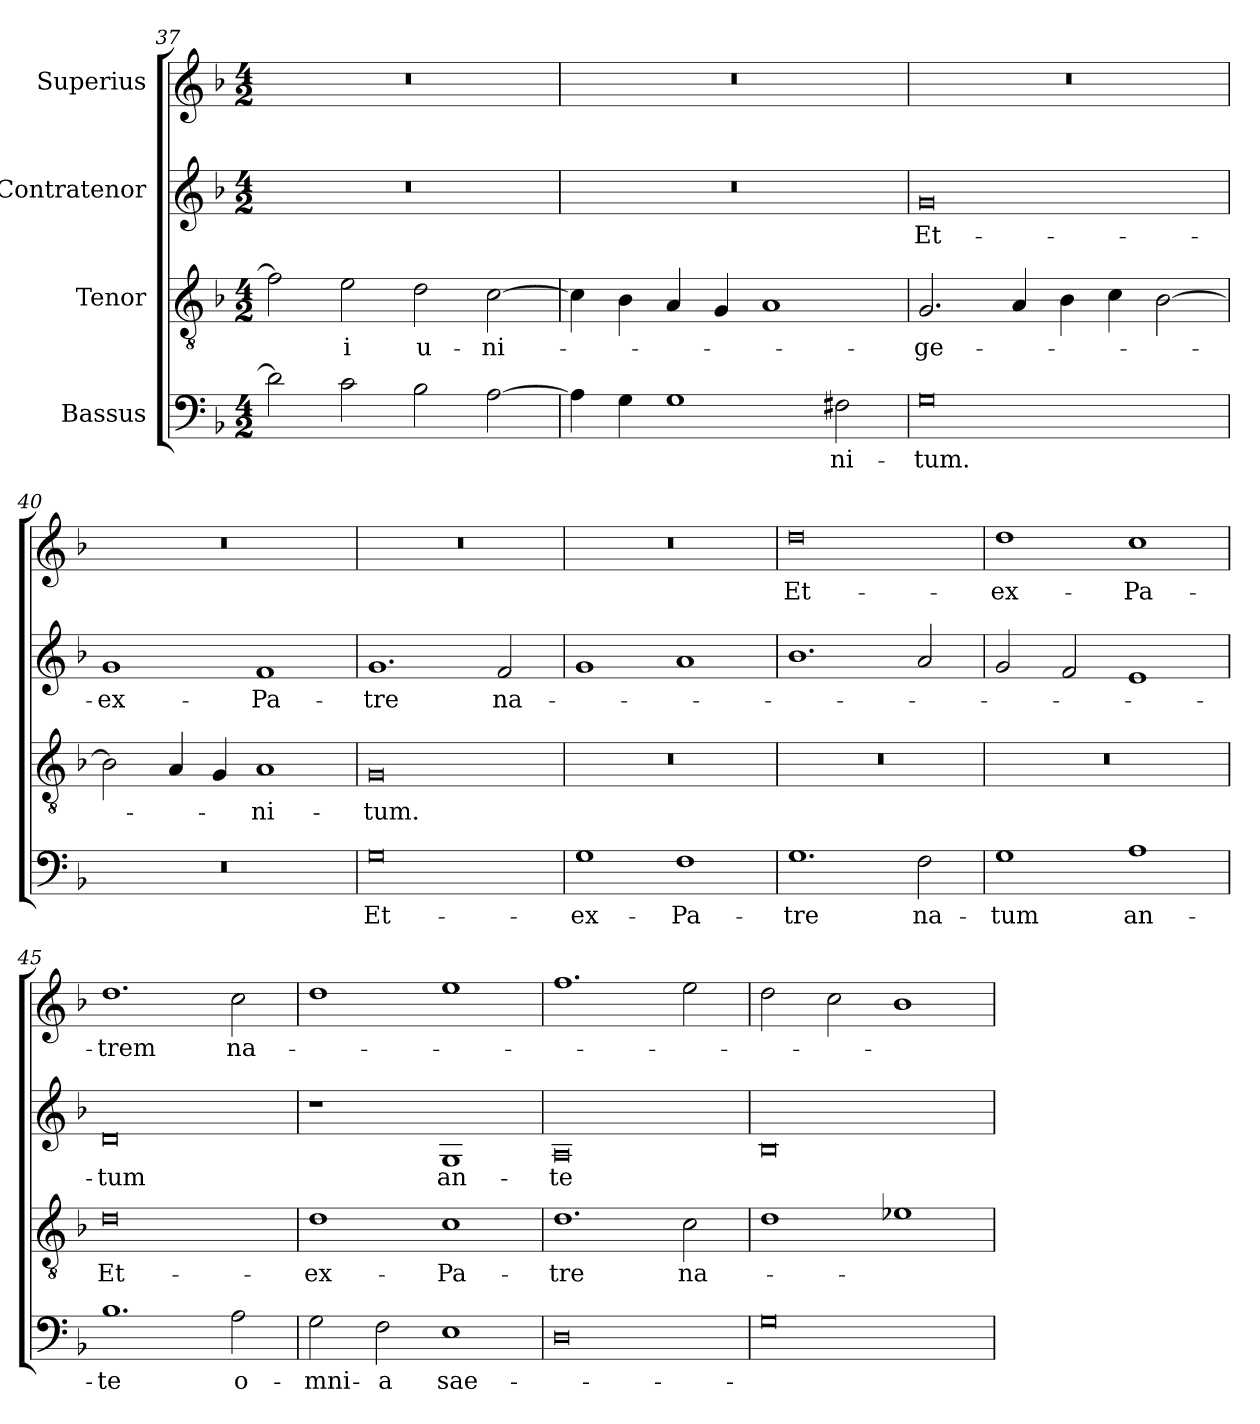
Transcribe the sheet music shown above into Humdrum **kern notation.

**kern	**text	**kern	**text	**kern	**text	**kern	**text
*part4	*part4	*part3	*part3	*part2	*part2	*part1	*part1
*staff4	*staff4	*staff3	*staff3	*staff2	*staff2	*staff1	*staff1
*I"Bassus	*	*I"Tenor	*	*I"Contratenor	*	*I"Superius	*
*clefF4	*	*clefGv2	*	*clefG2	*	*clefG2	*
*k[b-]	*	*k[b-]	*	*k[b-]	*	*k[b-]	*
*M4/2	*	*M4/2	*	*M4/2	*	*M4/2	*
=37	=37	=37	=37	=37	=37	=37	=37
2d\]	.	2f\]	.	0r	.	0r	.
2c\	.	2e\	-i	.	.	.	.
2B-\	.	2d\	u-	.	.	.	.
[2A\	.	[2c\	-ni-	.	.	.	.
=38	=38	=38	=38	=38	=38	=38	=38
4A\]	.	4c\]	.	0r	.	0r	.
4G\	.	4B-\	.	.	.	.	.
1G\	.	4A/	.	.	.	.	.
.	.	4G/	.	.	.	.	.
.	.	1A/	.	.	.	.	.
2F#X\	-ni-	.	.	.	.	.	.
=39	=39	=39	=39	=39	=39	=39	=39
0G\	-tum.	2.G/	-ge-	0g/	Et-	0r	.
.	.	4A/	.	.	.	.	.
.	.	4B-\	.	.	.	.	.
.	.	4c\	.	.	.	.	.
.	.	[2B-\	.	.	.	.	.
=40	=40	=40	=40	=40	=40	=40	=40
0r	.	2B-\]	.	1g/	ex-	0r	.
.	.	4A/	.	.	.	.	.
.	.	4G/	.	.	.	.	.
.	.	1A/	-ni-	1f/	Pa-	.	.
=41	=41	=41	=41	=41	=41	=41	=41
0G\	Et-	0G/	-tum.	1.g/	-tre	0r	.
.	.	.	.	2f/	na-	.	.
=42	=42	=42	=42	=42	=42	=42	=42
1G\	ex-	0r	.	1g/	.	0r	.
1F\	Pa-	.	.	1a/	.	.	.
=43	=43	=43	=43	=43	=43	=43	=43
1.G\	-tre	0r	.	1.b-\	.	0dd\	Et-
2F\	na-	.	.	2a/	.	.	.
=44	=44	=44	=44	=44	=44	=44	=44
1G\	-tum	0r	.	2g/	.	1dd\	ex-
.	.	.	.	2f/	.	.	.
1A\	an-	.	.	1e/	.	1cc\	Pa-
=45	=45	=45	=45	=45	=45	=45	=45
1.B-\	-te	0d\	Et-	0d/	-tum	1.dd\	-trem
2A\	o-	.	.	.	.	2cc\	na-
=46	=46	=46	=46	=46	=46	=46	=46
2G\	-mni-	1d\	ex-	1r	.	1dd\	.
2F\	-a	.	.	.	.	.	.
1E\	sae-	1c\	Pa-	1G/	an-	1ee\	.
=47	=47	=47	=47	=47	=47	=47	=47
0D\	.	1.d\	-tre	0A/	-te	1.ff\	.
.	.	2c\	na-	.	.	2ee\	.
=48	=48	=48	=48	=48	=48	=48	=48
0G\	.	1d\	.	0B-/	.	2dd\	.
.	.	.	.	.	.	2cc\	.
.	.	1e-X\	.	.	.	1b-\	.
=	=	=	=	=	=	=	=
*-	*-	*-	*-	*-	*-	*-	*-
